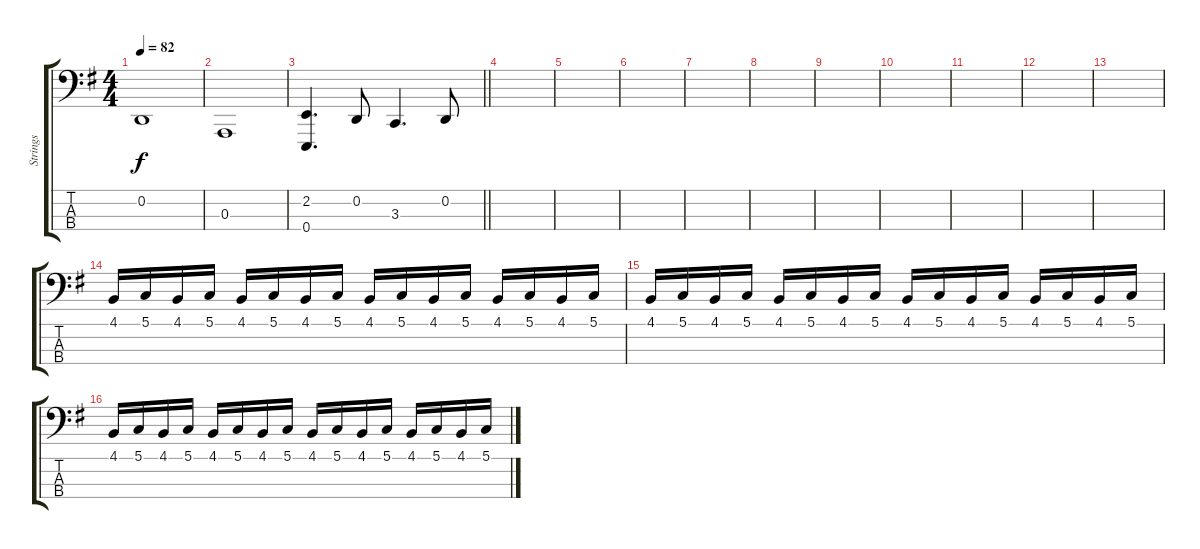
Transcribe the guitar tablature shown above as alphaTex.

\track ("Strings" "Strings") {instrument stringensemble1}
\staff {score tabs}
\tuning (G2 D2 A1 E1) {hide}
\ts (4 4)
\tempo 82
\clef f4
\ks g
0.2.1{dy f} |
0.3.1 |
\barLineRight lightlight
(2.2 0.4).4{d} 0.2.8 3.3.4{d} 0.2.8 |
|
|
|
|
|
|
|
|
|
|
4.1.16 5.1.16 4.1.16 5.1.16 4.1.16 5.1.16 4.1.16 5.1.16 4.1.16 5.1.16 4.1.16 5.1.16 4.1.16 5.1.16 4.1.16 5.1.16 |
4.1.16 5.1.16 4.1.16 5.1.16 4.1.16 5.1.16 4.1.16 5.1.16 4.1.16 5.1.16 4.1.16 5.1.16 4.1.16 5.1.16 4.1.16 5.1.16 |
4.1.16 5.1.16 4.1.16 5.1.16 4.1.16 5.1.16 4.1.16 5.1.16 4.1.16 5.1.16 4.1.16 5.1.16 4.1.16 5.1.16 4.1.16 5.1.16
